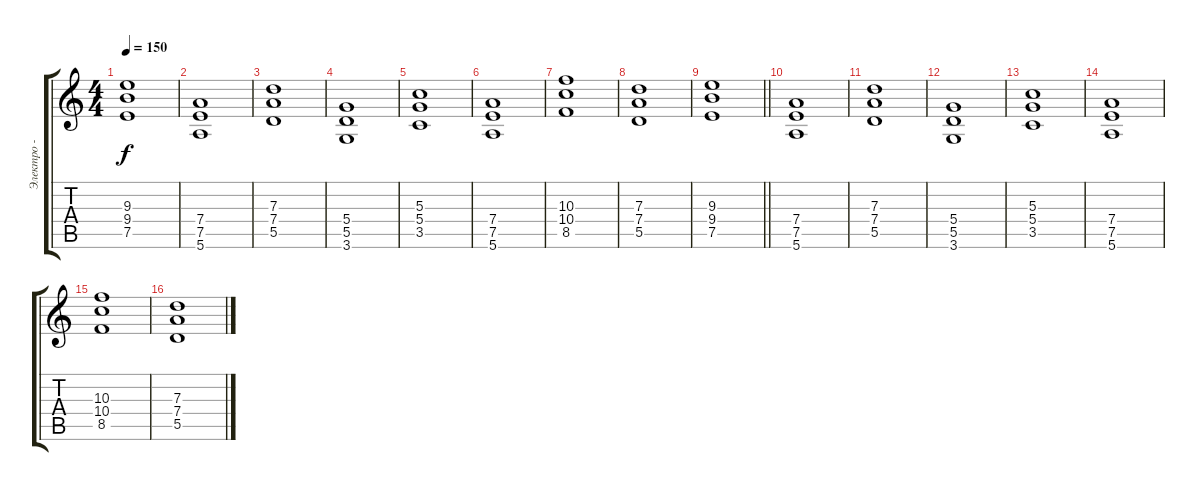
\track ("Электро - гитара" "Электро - ") {instrument overdrivenguitar}
\staff {score tabs}
\tuning (E4 B3 G3 D3 A2 E2) {hide}
\ts (4 4)
\tempo 150
\clef g2
\ks c
(9.3 9.4 7.5).1{dy f} |
(7.4 7.5 5.6).1 |
(7.3 7.4 5.5).1 |
(5.4 5.5 3.6).1 |
(5.3 5.4 3.5).1 |
(7.4 7.5 5.6).1 |
(10.3 10.4 8.5).1 |
(7.3 7.4 5.5).1 |
\barLineRight lightlight
(9.3 9.4 7.5).1 |
(7.4 7.5 5.6).1 |
(7.3 7.4 5.5).1 |
(5.4 5.5 3.6).1 |
(5.3 5.4 3.5).1 |
(7.4 7.5 5.6).1 |
(10.3 10.4 8.5).1 |
(7.3 7.4 5.5).1
